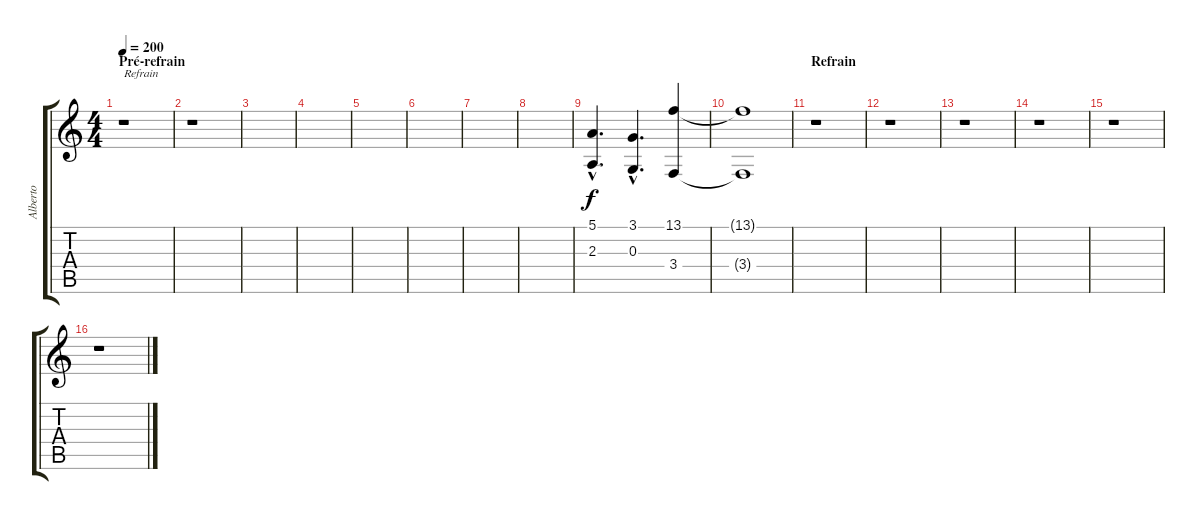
\track ("Alberto" "Alberto") {instrument trumpet}
\staff {score tabs}
\tuning (E4 B3 G3 D3 A2 E2) {hide}
\ts (4 4)
\section ("" "Pré-refrain")
\tempo 200
\clef g2
\ks c
r.1{txt "Refrain" dy f} |
r.1 |
|
|
|
|
|
|
(5.1{hac} 2.3{hac}).4{d} (3.1{hac} 0.3{hac}).4{d} (13.1 3.4).4 |
(13.1{t} 3.4{t}).1 |
\section ("" "Refrain")
r.1 |
r.1 |
r.1 |
r.1 |
r.1 |
r.1
